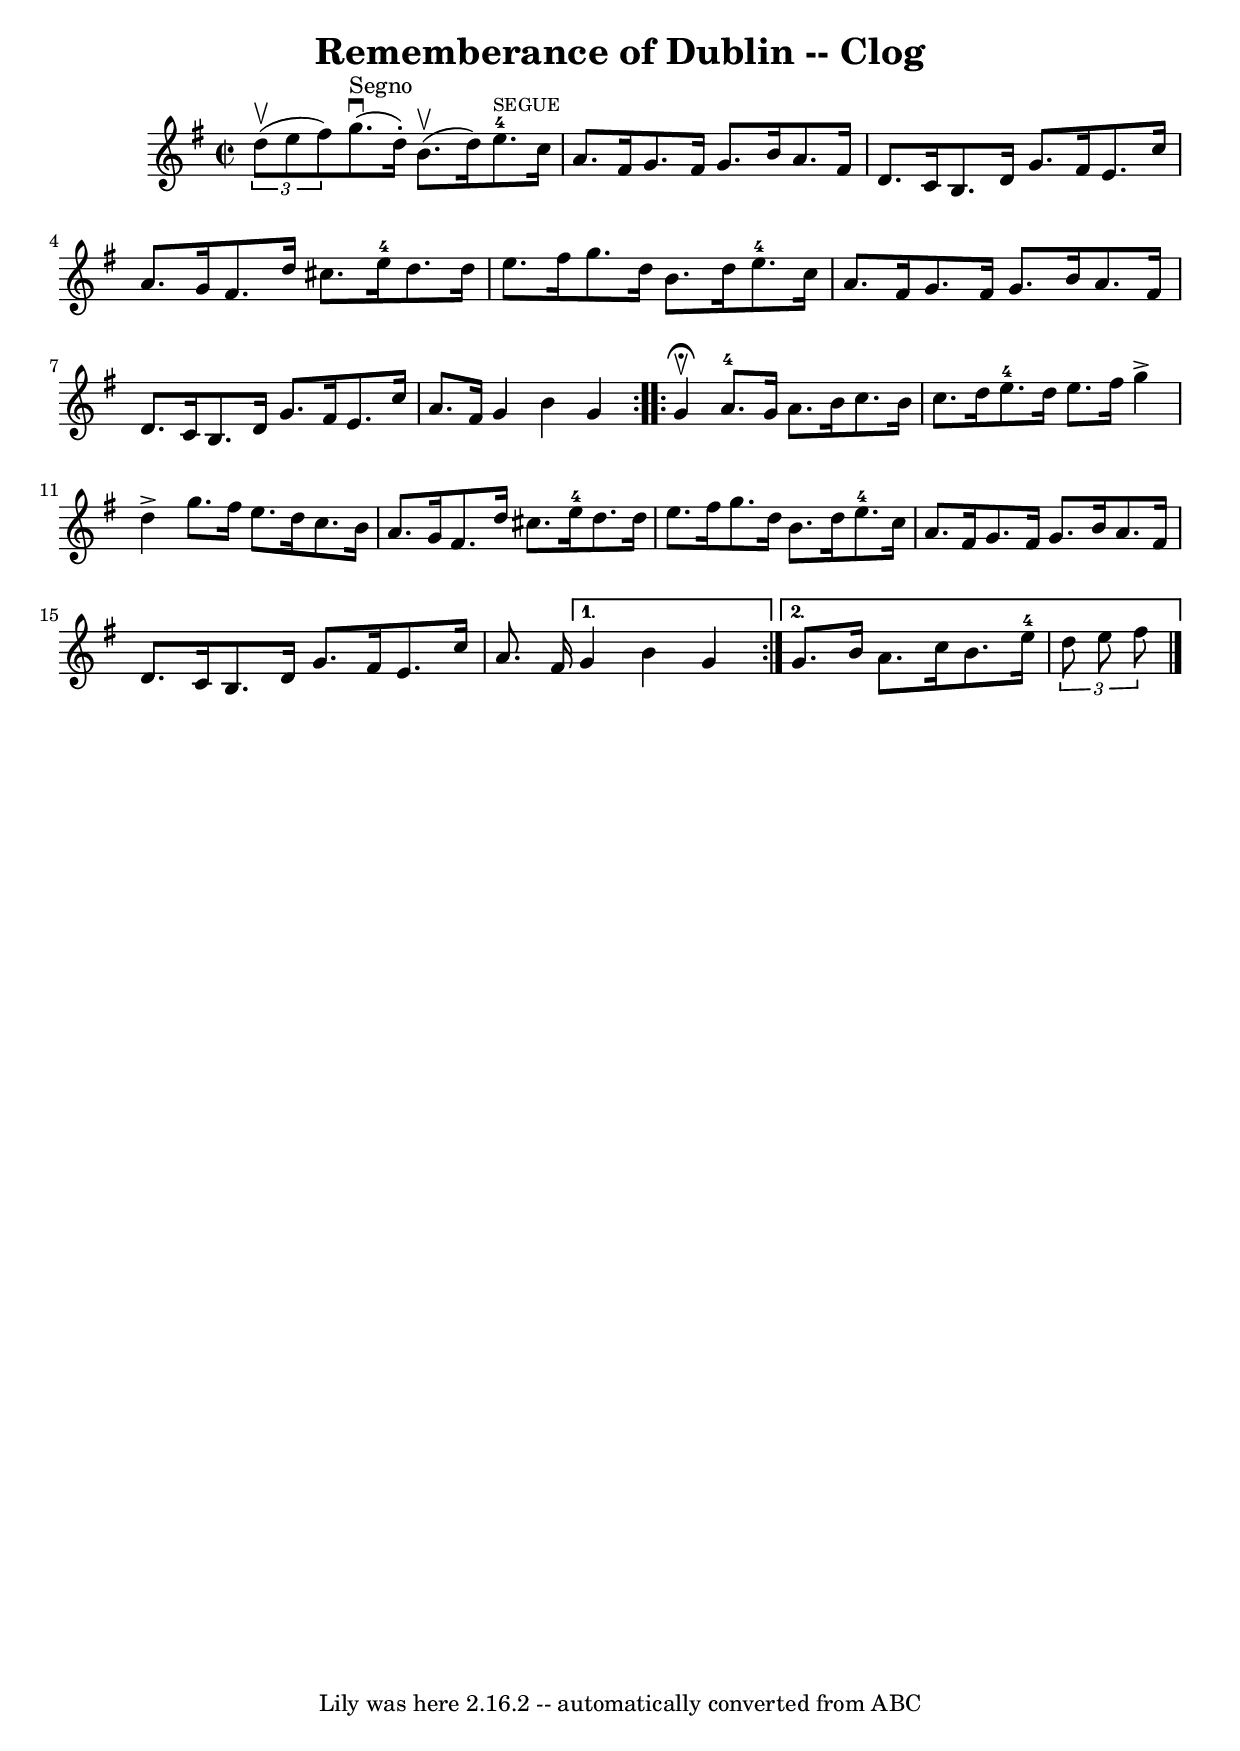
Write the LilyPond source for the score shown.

\version "2.16.2"
\include "Mammoth.ily"
\header {
  %% book = "Ryan's Mammoth Collection"
  crossRefNumber = "1"
  footnotes = "\\\\156 930"
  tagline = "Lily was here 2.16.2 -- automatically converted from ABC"
  title = "Rememberance of Dublin -- Clog"

}
voicedefault =  {



  \repeat volta 2 {

    \override Staff.TimeSignature #'style = #'C
    \time 2/2 
    \key g \major
    \times 2/3 { d''8^\upbow(e''8 fis''8) 
	       }  
    |
    g''8.^"Segno"^\downbow(d''16 -.) b'8.^\upbow(d''16  
    -) e''8.-4^\segue c''16 a'8. fis'16    |
    g'8.    
    fis'16 g'8. b'16 a'8. fis'16 d'8. c'16    |
    b8.    
    d'16 g'8. fis'16 e'8. c''16 a'8. g'16    |
    fis'8.    
    d''16 cis''8. e''16-4 d''8. d''16 e''8. fis''16    |
    
    g''8. d''16 b'8. d''16 e''8.-4 c''16 a'8. fis'16   
    |
    g'8. fis'16 g'8. b'16 a'8. fis'16 d'8. c'16    
    |
    b8. d'16 g'8. fis'16 e'8. c''16 a'8. fis'16    
    |
    g'4 b'4 g'4    
  }     
  \repeat volta 2 {
    g'4^\fermata^\upbow |
    a'8.-4 g'16 a'8. b'16 c''8.    
    b'16 c''8. d''16    |
    e''8.-4 d''16 e''8. fis''16   
    g''4^\accent d''4^\accent   |
    g''8. fis''16 e''8. d''16  
    c''8. b'16 a'8. g'16    |
    fis'8. d''16 cis''8.    
    e''16-4 d''8. d''16 e''8. fis''16    |
    g''8. d''16  
    b'8. d''16 e''8.-4 c''16 a'8. fis'16    |
    g'8.    
    fis'16 g'8. b'16 a'8. fis'16 d'8. c'16    |
    b8.    
    d'16 g'8. fis'16 e'8. c''16 a'8. fis'16    
  } \alternative{{   
    g'4 b'4 g'4  
  } { g'8. b'16 a'8. c''16 b'8. e''16-4   
      \times 2/3 { d''8 e''8 fis''8  
		 }       \bar "|."   
    }
	       }

}

\score{
  <<

    \context Staff="default"
    {
      \voicedefault 
      
    }

  >>
  \layout {
    
  }
  \midi {
  }

}
